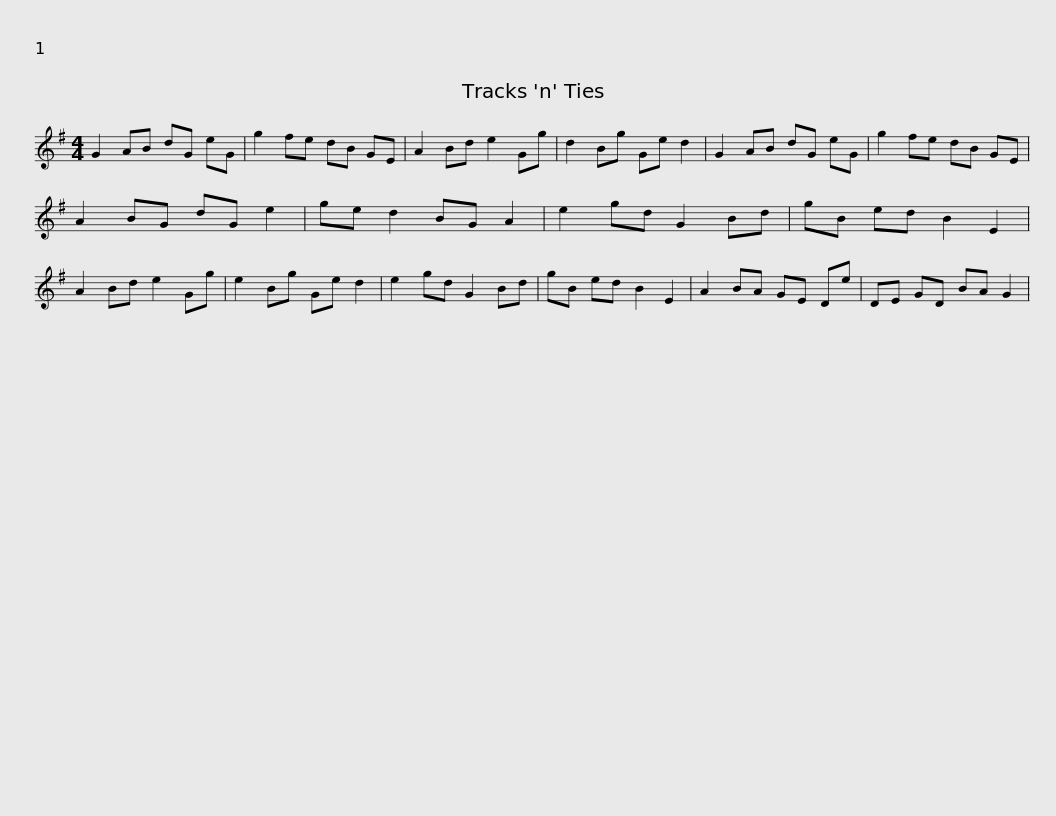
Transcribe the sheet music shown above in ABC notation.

X:1
L:1/8
M:4/4
I:linebreak $
K:G
V:1 treble
V:1
 G2 AB dG eG | g2 fe dB GE | A2 Bd e2 Gg | d2 Bg Ge d2 | G2 AB dG eG | %5
 g2 fe dB GE |$ A2 BG dG e2 | ge d2 BG A2 | e2 gd G2 Bd | gB ed B2 E2 | %10
 A2 Bd e2 Gg | e2 Bg Ge d2 | e2 gd G2 Bd |$ gB ed B2 E2 | A2 BA GE De | %15
 DE GD BA G2 | %16
